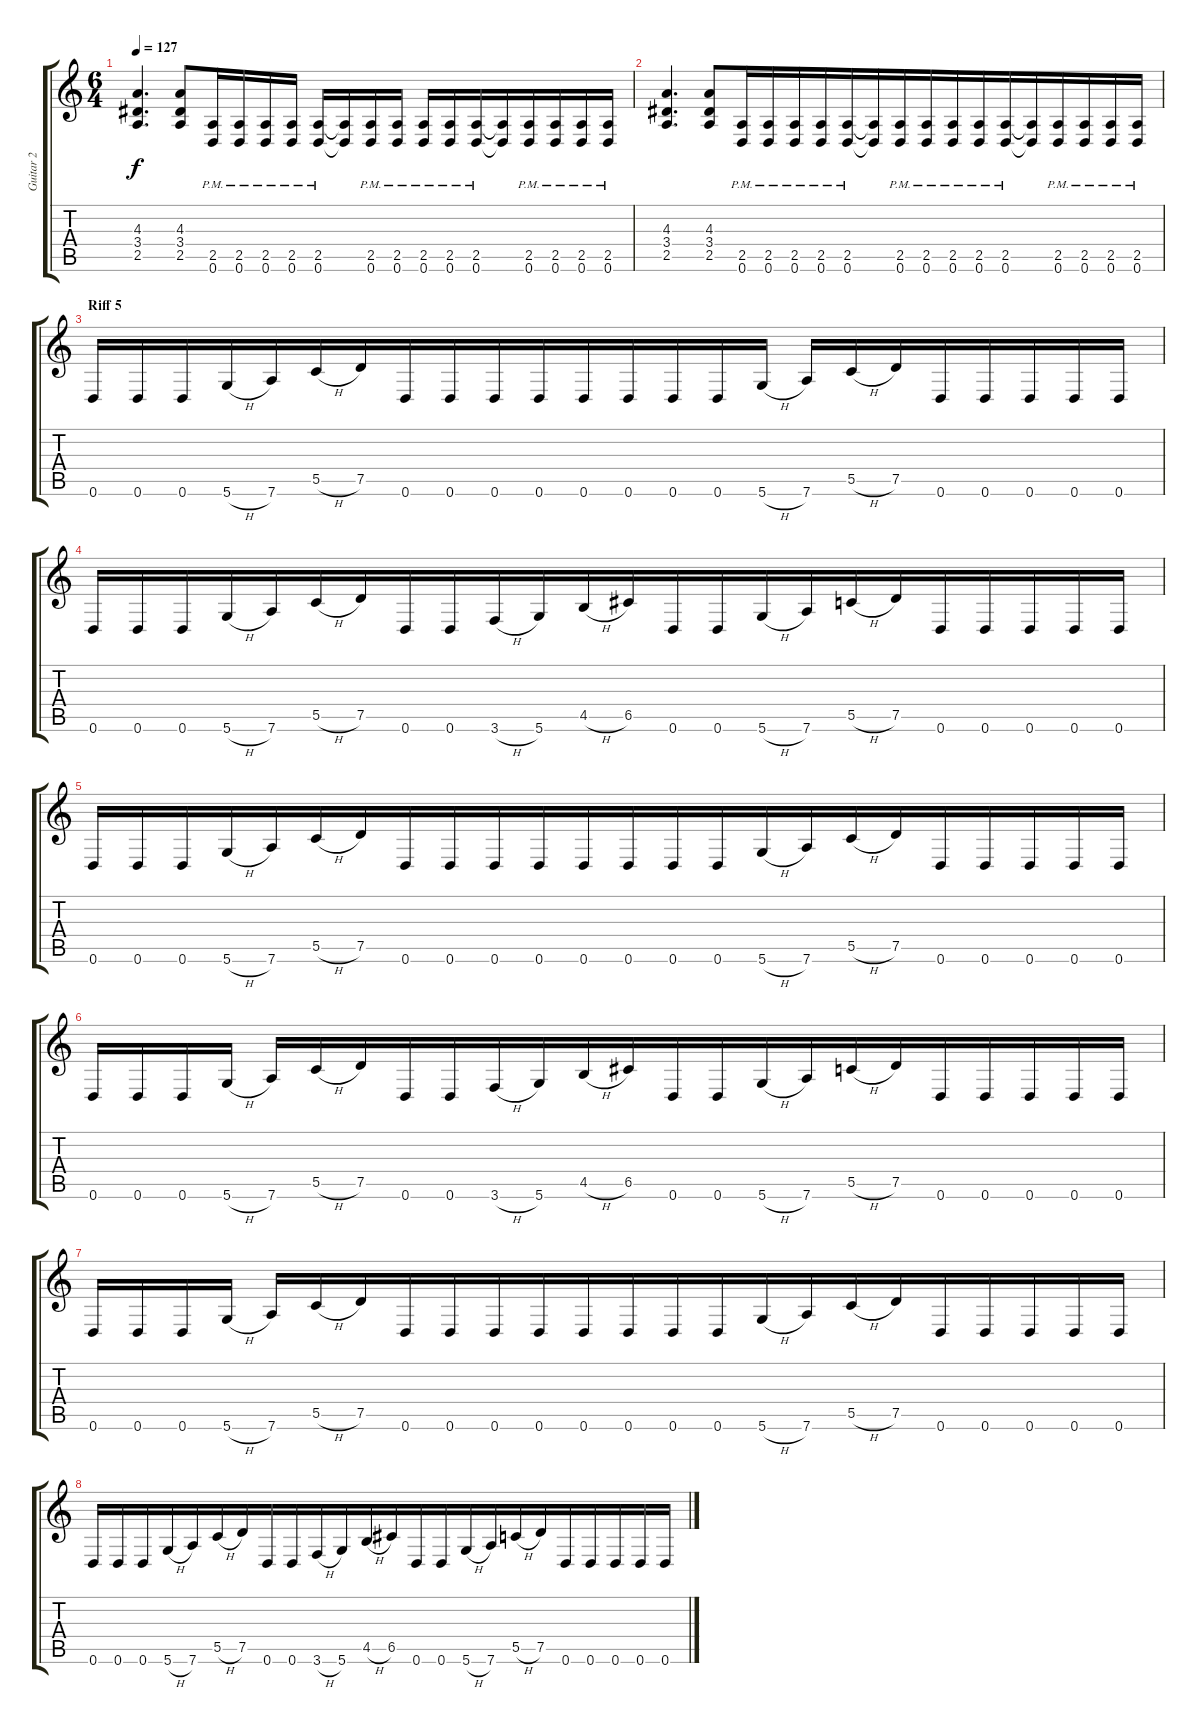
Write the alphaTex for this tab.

\track ("Guitar 2" "Guitar 2") {instrument distortionguitar}
\staff {score tabs}
\tuning (D4 A3 F3 C3 G2 D2) {hide}
\ts (6 4)
\tempo 127
\clef g2
\ks c
(4.3 3.4 2.5).4{d dy f} (4.3 3.4 2.5).8{beam merge} (2.5{pm} 0.6{pm}).16{beam merge} (2.5{pm} 0.6{pm}).16 (2.5{pm} 0.6{pm}).16{beam merge} (2.5{pm} 0.6{pm}).16 (2.5{pm} 0.6{pm}).16{beam merge} (2.5{t} 0.6{t}).16{beam merge} (2.5{pm} 0.6{pm}).16{beam merge} (2.5{pm} 0.6{pm}).16 (2.5{pm} 0.6{pm}).16{beam merge} (2.5{pm} 0.6{pm}).16 (2.5{pm} 0.6{pm}).16{beam merge} (2.5{t} 0.6{t}).16{beam merge} (2.5{pm} 0.6{pm}).16{beam merge} (2.5{pm} 0.6{pm}).16 (2.5{pm} 0.6{pm}).16{beam merge} (2.5{pm} 0.6{pm}).16 |
(4.3 3.4 2.5).4{d} (4.3 3.4 2.5).8{beam merge} (2.5{pm} 0.6{pm}).16{beam merge} (2.5{pm} 0.6{pm}).16{beam merge} (2.5{pm} 0.6{pm}).16 (2.5{pm} 0.6{pm}).16{beam merge} (2.5{pm} 0.6{pm}).16 (2.5{t} 0.6{t}).16{beam merge} (2.5{pm} 0.6{pm}).16 (2.5{pm} 0.6{pm}).16{beam merge} (2.5{pm} 0.6{pm}).16{beam merge} (2.5{pm} 0.6{pm}).16 (2.5{pm} 0.6{pm}).16{beam merge} (2.5{t} 0.6{t}).16{beam merge} (2.5{pm} 0.6{pm}).16{beam merge} (2.5{pm} 0.6{pm}).16 (2.5{pm} 0.6{pm}).16{beam merge} (2.5{pm} 0.6{pm}).16 |
\section ("" "Riff 5")
0.6.16{beam merge} 0.6.16{beam merge} 0.6.16{beam merge} 5.6{h}.16{beam merge} 7.6.16{beam merge} 5.5{h}.16{beam merge} 7.5.16{beam merge} 0.6.16{beam merge} 0.6.16{beam merge} 0.6.16{beam merge} 0.6.16{beam merge} 0.6.16{beam merge} 0.6.16{beam merge} 0.6.16{beam merge} 0.6.16{beam merge} 5.6{h}.16 7.6.16{beam merge} 5.5{h}.16{beam merge} 7.5.16{beam merge} 0.6.16{beam merge} 0.6.16{beam merge} 0.6.16{beam merge} 0.6.16{beam merge} 0.6.16 |
0.6.16{beam merge} 0.6.16{beam merge} 0.6.16{beam merge} 5.6{h}.16{beam merge} 7.6.16{beam merge} 5.5{h}.16{beam merge} 7.5.16{beam merge} 0.6.16{beam merge} 0.6.16{beam merge} 3.6{h}.16{beam merge} 5.6.16{beam merge} 4.5{h}.16{beam merge} 6.5.16{beam merge} 0.6.16{beam merge} 0.6.16{beam merge} 5.6{h}.16{beam merge} 7.6.16{beam merge} 5.5{h}.16{beam merge} 7.5.16{beam merge} 0.6.16{beam merge} 0.6.16{beam merge} 0.6.16{beam merge} 0.6.16{beam merge} 0.6.16 |
0.6.16{beam merge} 0.6.16{beam merge} 0.6.16{beam merge} 5.6{h}.16{beam merge} 7.6.16{beam merge} 5.5{h}.16{beam merge} 7.5.16{beam merge} 0.6.16{beam merge} 0.6.16{beam merge} 0.6.16{beam merge} 0.6.16{beam merge} 0.6.16{beam merge} 0.6.16{beam merge} 0.6.16{beam merge} 0.6.16{beam merge} 5.6{h}.16{beam merge} 7.6.16{beam merge} 5.5{h}.16{beam merge} 7.5.16{beam merge} 0.6.16{beam merge} 0.6.16{beam merge} 0.6.16{beam merge} 0.6.16{beam merge} 0.6.16 |
0.6.16{beam merge} 0.6.16{beam merge} 0.6.16{beam merge} 5.6{h}.16 7.6.16{beam merge} 5.5{h}.16{beam merge} 7.5.16{beam merge} 0.6.16{beam merge} 0.6.16{beam merge} 3.6{h}.16{beam merge} 5.6.16{beam merge} 4.5{h}.16{beam merge} 6.5.16{beam merge} 0.6.16{beam merge} 0.6.16{beam merge} 5.6{h}.16{beam merge} 7.6.16{beam merge} 5.5{h}.16{beam merge} 7.5.16{beam merge} 0.6.16{beam merge} 0.6.16{beam merge} 0.6.16 0.6.16{beam merge} 0.6.16 |
0.6.16{beam merge} 0.6.16{beam merge} 0.6.16{beam merge} 5.6{h}.16 7.6.16{beam merge} 5.5{h}.16{beam merge} 7.5.16{beam merge} 0.6.16{beam merge} 0.6.16{beam merge} 0.6.16{beam merge} 0.6.16{beam merge} 0.6.16{beam merge} 0.6.16{beam merge} 0.6.16{beam merge} 0.6.16{beam merge} 5.6{h}.16{beam merge} 7.6.16{beam merge} 5.5{h}.16 7.5.16{beam merge} 0.6.16{beam merge} 0.6.16{beam merge} 0.6.16{beam merge} 0.6.16{beam merge} 0.6.16 |
0.6.16{beam merge} 0.6.16{beam merge} 0.6.16{beam merge} 5.6{h}.16{beam merge} 7.6.16{beam merge} 5.5{h}.16 7.5.16{beam merge} 0.6.16{beam merge} 0.6.16 3.6{h}.16{beam merge} 5.6.16{beam merge} 4.5{h}.16{beam merge} 6.5.16{beam merge} 0.6.16 0.6.16{beam merge} 5.6{h}.16{beam merge} 7.6.16{beam merge} 5.5{h}.16{beam merge} 7.5.16{beam merge} 0.6.16{beam merge} 0.6.16{beam merge} 0.6.16{beam merge} 0.6.16{beam merge} 0.6.16
